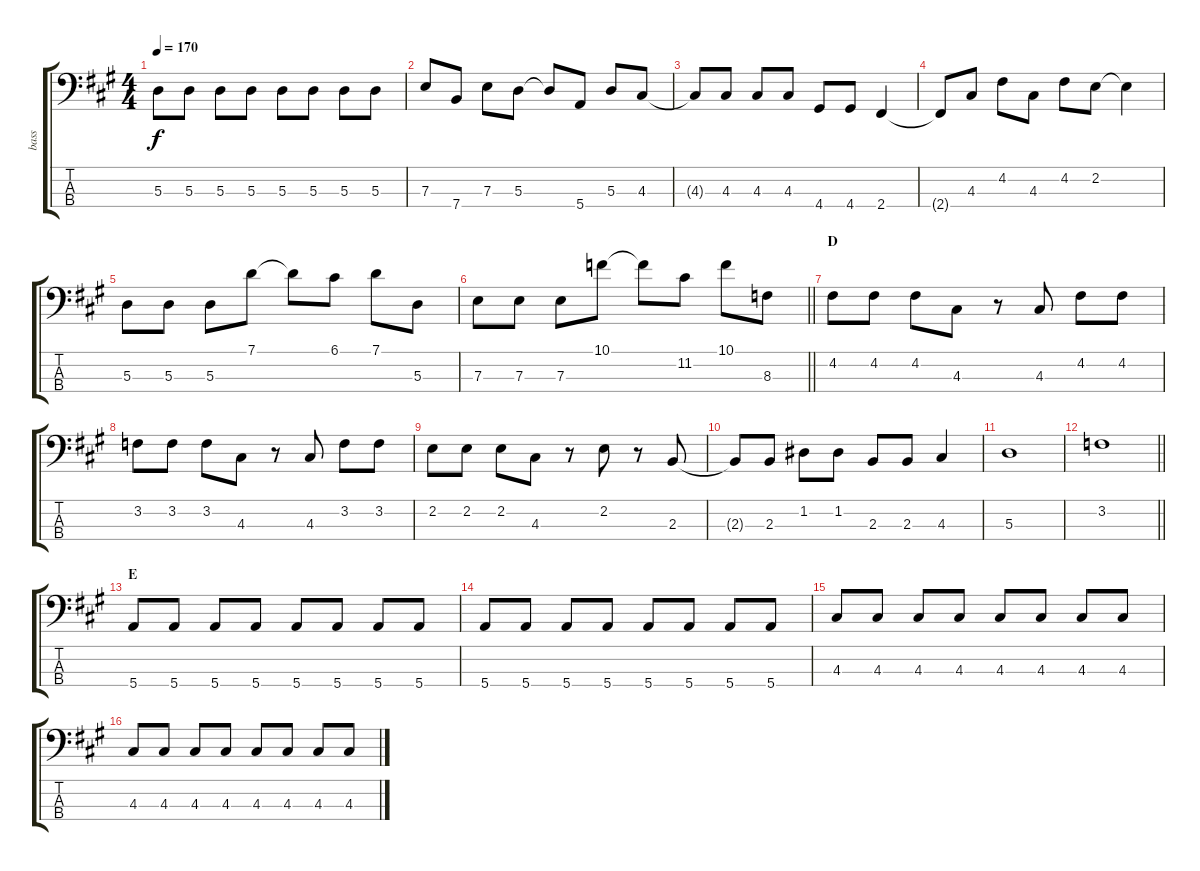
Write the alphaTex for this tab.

\track ("bass" "bass") {instrument electricbassfinger}
\staff {score tabs}
\tuning (G2 D2 A1 E1) {hide}
\ts (4 4)
\tempo 170
\clef f4
\ks a
5.3.8{dy f} 5.3.8 5.3.8 5.3.8 5.3.8 5.3.8 5.3.8 5.3.8 |
7.3.8 7.4.8 7.3.8 5.3.8 5.3{t}.8 5.4.8 5.3.8 4.3.8 |
4.3{t}.8 4.3.8 4.3.8 4.3.8 4.4.8 4.4.8 2.4.4 |
2.4{t}.8 4.3.8 4.2.8 4.3.8 4.2.8 2.2.8 2.2{t}.4 |
5.3.8 5.3.8 5.3.8 7.1.8 7.1{t}.8 6.1.8 7.1.8 5.3.8 |
\barLineRight lightlight
7.3.8 7.3.8 7.3.8 10.1.8 10.1{t}.8 11.2.8 10.1.8 8.3.8 |
\section ("" "D")
4.2.8 4.2.8 4.2.8 4.3.8 r.8 4.3.8 4.2.8 4.2.8 |
3.2.8 3.2.8 3.2.8 4.3.8 r.8 4.3.8 3.2.8 3.2.8 |
2.2.8 2.2.8 2.2.8 4.3.8 r.8 2.2.8 r.8 2.3.8 |
2.3{t}.8 2.3.8 1.2.8 1.2.8 2.3.8 2.3.8 4.3.4 |
5.3.1 |
\barLineRight lightlight
3.2.1 |
\section ("" "E")
5.4.8 5.4.8 5.4.8 5.4.8 5.4.8 5.4.8 5.4.8 5.4.8 |
5.4.8 5.4.8 5.4.8 5.4.8 5.4.8 5.4.8 5.4.8 5.4.8 |
4.3.8 4.3.8 4.3.8 4.3.8 4.3.8 4.3.8 4.3.8 4.3.8 |
4.3.8 4.3.8 4.3.8 4.3.8 4.3.8 4.3.8 4.3.8 4.3.8
